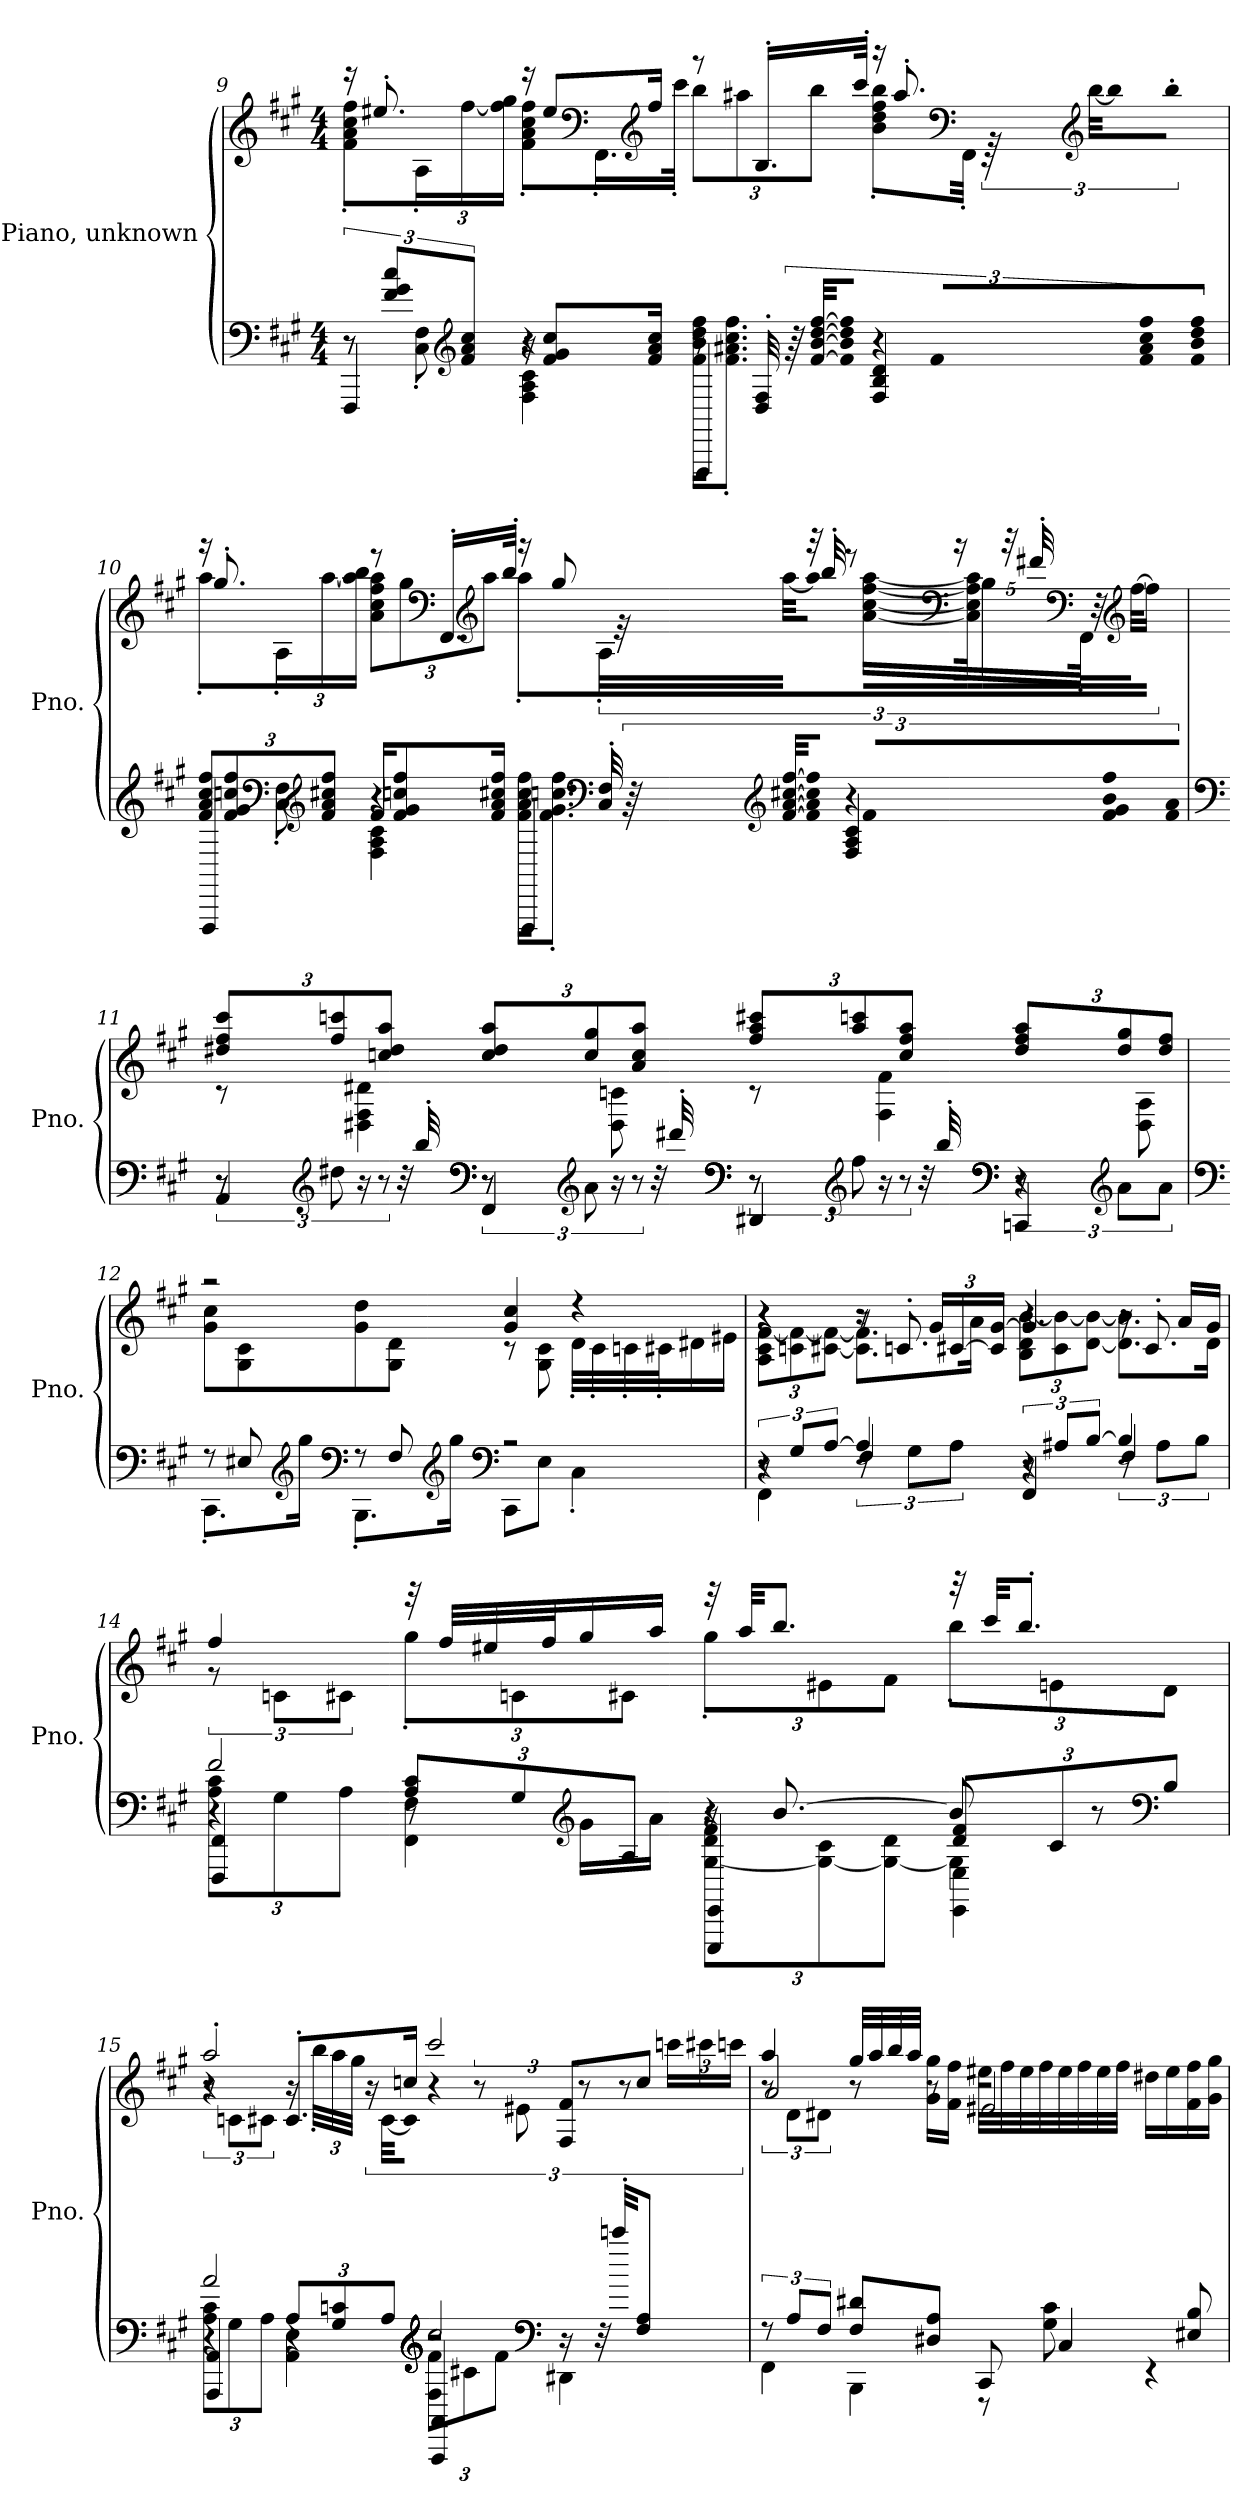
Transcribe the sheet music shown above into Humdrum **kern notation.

**kern	**kern
*part1	*part1
*staff2	*staff1
*I"Piano, unknown	*
*I'Pno.	*
!!LO:LB:g=z
*clefF4	*clefG2
*k[f#c#g#]	*k[f#c#g#]
*M4/4	*M4/4
=9	=9
*^	*^
*	*^	*	*
12r	8r	4FFF#/	16r	8f#\' 8a\' 8cc#\' 8ff#\'L
.	.	.	8.ee#X'/	.
12f#/ 12g#/ 12cc#/L	.	.	.	.
*	*	*	*	*Xbrackettup
.	8C#\' 8F#\'	.	.	24A'\L
*clefG2	*	*	*	*
12f#/ 12a/ 12cc#/J	.	.	.	[24ff#\
.	.	.	.	24ff#\] 24gg#\JJ
16r	4F#\ 4A\ 4c#\	4r	16r	8f#\' 8a\' 8cc#\' 8ff#\'L
8f#/ 8g#/ 8cc#/L	.	.	8ee#/L	.
*	*	*	*clefF4	*
.	.	.	.	16.FF#'\L
*	*	*	*clefG2	*
16f#/ 16a/ 16cc#/Jk	.	.	16ff#/Jk	.
.	.	.	.	32ccc#'\JJk
8r	16f#\ 16b\ 16dd\ 16ff#\KL	4FFF#/	8r	12bb\L
.	8.f#\' 8.a#X\' 8.cc#\' 8.ff#\'J	.	.	.
.	.	.	.	12aa#X\
32D/' 32F#/'	.	.	16.B'/LL	.
96r	.	.	.	.
[48f#/ [48b/ [48dd/ [48ff#/KLL	.	.	.	12bb\J
16f#/] 16b/] 16dd/] 16ff#/]JJ	.	.	.	.
.	.	.	32ccc#'/JJk	.
16f#/KL	4r	4F#/ 4B/ 4d/	16r	8b\' 8dd\' 8ff#\' 8bb\'L
8f#/ 8a#/ 8cc#/ 8ff#/	.	.	8.aa#'/	.
*	*	*	*clefF4	*
.	.	.	.	32FF#'\Jkk
*	*	*	*	*brackettup
.	.	.	.	96r
*	*	*	*clefG2	*
.	.	.	.	[48bb\LLL
16f#/ 16b/ 16dd/ 16ff#/Jk	.	.	.	32bb\]
.	.	.	.	32bb'\JJJ
!!LO:PB:g=z	!!
=10	=10	=10	=10	=10
*Xbrackettup	*	*	*	*
12f#/ 12a/ 12cc#/ 12ff#/L	8r	4FFF#/	16r	8aa'\L
.	.	.	8.gg#'/	.
12f#/ 12g#/ 12ccn/ 12ff#/	.	.	.	.
*clefF4	*	*	*	*
*	*	*	*	*Xbrackettup
.	8C#\' 8F#\'	.	.	24A'\L
*clefG2	*	*	*	*
12f#/ 12a/ 12cc#X/ 12ff#/J	.	.	.	[24aa\
.	.	.	.	24aa\] 24bb\JJ
16f#/KL	4F#\ 4A\ 4c#\	4r	8r	12a\ 12cc#\ 12ff#\ 12aa\L
8f#/ 8g#/ 8ccn/ 8ff#/	.	.	.	.
.	.	.	.	12gg#\
*	*	*	*clefF4	*
.	.	.	16.FF#'/LL	.
*	*	*	*clefG2	*
.	.	.	.	12aa\J
16f#/ 16a/ 16cc#X/ 16ff#/Jk	.	.	.	.
.	.	.	32bb'/JJk	.
8r	16f#\ 16a\ 16cc#\ 16ff#\KL	4FFF#/	16r	8aa'\L
.	8.f#\' 8.g#\' 8.ccn\' 8.ff#\'J	.	8gg#/	.
*clefF4	*	*	*	*
*	*	*	*	*brackettup
32C#/' 32F#/'	.	.	.	48A'\Jkk
.	.	.	.	48r
*brackettup	*	*	*	*
96r	.	.	.	.
*clefG2	*	*	*	*
[48f#/ [48a/ [48cc#X/ [48ff#/KLL	.	.	.	[48aa\KLL
16f#/] 16a/] 16cc#/] 16ff#/]JJ	.	.	32r	16aa\JJ]
.	.	.	32bb'/	.
16f#/KL	4r	4F#/ 4A/ 4c#/	8r	[20a\ [20cc#\ [20ff#\ [20aa\LL
.	.	.	.	40a\] 40cc#\] 40ff#\] 40aa\]K
8f#/ 8g#/ 8b/ 8ff#/	.	.	.	.
.	.	.	.	20gg#\
*	*	*	*clefF4	*
.	.	.	16r	40FF#'\JJk
.	.	.	.	40r
*	*	*	*clefG2	*
.	.	.	.	[40ff#\KLL
16f#/ 16a/Jk	.	.	32r	.
.	.	.	.	20ff#\JJ]
.	.	.	32ddd#X'/	.
!!LO:LB:g=z	!!
=11	=11	=11	=11	=11
*clefF4	*	*	*	*
*	*	*	*Xbrackettup	*
8r	12r	4AA/	12dd#X/ 12ff#/ 12ccc#/L	8r
*clefG2	*	*	*	*
.	12dd#X\	.	12ff#/ 12cccn/	.
16r	.	.	.	4D#X\ 4F#\ 4d#X\
.	12r	.	12ccn/ 12dd#/ 12aa/J	.
32r	.	.	.	.
32bb'/	.	.	.	.
*clefF4	*	*	*	*
8r	12r	4FF#/	12cc/ 12dd#/ 12aa/L	.
*clefG2	*	*	*	*
.	12a\	.	12cc/ 12gg#/	.
16r	.	.	.	8D#\ 8cn\
.	12r	.	12a/ 12cc/ 12aa/J	.
32r	.	.	.	.
32ddd#X'/	.	.	.	.
*clefF4	*	*	*	*
8r	12r	4DD#X/	12ff#/ 12aa/ 12ccc#X/L	8r
*clefG2	*	*	*	*
.	12ff#\	.	12aa/ 12cccn/	.
16r	.	.	.	4F#\ 4f#\
.	12r	.	12cc/ 12ff#/ 12aa/J	.
32r	.	.	.	.
32bb'/	.	.	.	.
*clefF4	*	*	*	*
4r	12r	4CCn/	12dd#/ 12ff#/ 12aa/L	.
*clefG2	*	*	*	*
.	12a\L	.	12dd#/ 12gg#/	.
.	.	.	.	8D#\ 8A\
.	12a\J	.	12dd#/ 12ff#/J	.
*v	*v	*v	*	*
!!LO:LB:g=z	!!
=12	=12	=12
*clefF4	*	*
*^	*	*
8r	8.CC#'\L	2r	8g#\ 8cc#\L
8E#X/	.	.	8G#\ 8c#\
*clefG2	*	*	*
.	16gg#\Jk	.	.
*clefF4	*	*	*
8r	8.BBB'\L	.	8g#\ 8dd\
8F#/	.	.	8G#\ 8d\J
*clefG2	*	*	*
.	16gg#\Jk	.	.
*clefF4	*	*	*
2r	8CC#\L	4g#/ 4cc#/	8r
.	8E#\J	.	8G#\ 8c#\
.	4C#'\	4r	32d'\LLL
.	.	.	32c#'\
.	.	.	32cn'\
.	.	.	32c#X'\J
.	.	.	16d#X\
.	.	.	16e#X\JJ
!!LO:LB:g=z
=13	=13	=13	=13
*	*^	*	*^
12r	4FF#\	4r	4r	12A\ 12c#\ [12f#\L	4r
12G#/L	.	.	.	12cn\ 12f#\_	.
[12A/J	.	.	.	[12c#X\ 12f#\_J	.
4A/]	12r	4F#/	8r	8.c#\] 8.f#\]L	16r
.	.	.	.	.	8.cn'/
.	12G#\L	.	.	.	.
.	.	.	24g#/LL	.	.
.	12A\J	.	[24c#X/	.	.
.	.	.	.	16a\Jk	.
.	.	.	24c#/] [24g#/JJ	.	.
12r	4r	4FF#/	4.g#/]	12B\ 12d\ [12b\L	4r
12A#X/L	.	.	.	12c#\ 12b\_	.
[12B/J	.	.	.	[12d\ 12b\_J	.
4B/]	12r	4F#/	.	8.d\] 8.b\]L	16r
.	.	.	.	.	8.c#'/
.	12A#\L	.	.	.	.
.	.	.	16a/LL	.	.
.	12B\J	.	.	.	.
.	.	.	16g#/JJ	16d\Jk	.
*	*v	*v	*	*	*
*	*	*	*v	*v
!!LO:LB:g=z
=14	=14	=14	=14
*	*Xbrackettup	*	*brackettup
*^	*^	*	*
2f#/	12A\ 12c#\L	4FFF#/ 4FF#/	4r	4ff#/	12r
.	12G#\	.	.	.	12cn\L
.	12A\J	.	.	.	12c#X\J
*	*	*	*	*	*Xbrackettup
.	8r	12A/ 12c#/L	4FF#\ 4F#\	32r	12gg#'\L
.	.	.	.	32ff#/LLL	.
.	.	.	.	32ee#X/	.
.	.	12G#/	.	.	12cn\
.	.	.	.	32ff#/J	.
*clefG2	*	*	*	*	*
.	16g#\LL	.	.	16gg#/	.
.	.	12A/J	.	.	12c#X\J
.	16a\JJ	.	.	16aa/JJ	.
16r	[12G#\ 12d\ 12f#\L	4EEE/ 4EE/	4r	32r	12gg#'\L
.	.	.	.	32aa/KKL	.
[8.b/	.	.	.	8.bb/J	.
.	12G#\_ 12c#\	.	.	.	12e#X\
.	12G#\_ 12d\J	.	.	.	12f#\J
8b/]	4G#\]	12d/ 12f#/L	4EE\ 4E\	32r	12bb'\L
.	.	.	.	32ccc#/KKL	.
.	.	.	.	8.bb'/J	.
.	.	12c#/	.	.	12en\
8r	.	.	.	.	.
*clefF4	*	*	*	*	*
.	.	12B/J	.	.	12d\J
!!LO:LB:g=z
=15	=15	=15	=15	=15	=15
*	*	*	*	*	*brackettup
*	*	*	*	*	*^
2a/	12A\ 12c#\L	4AAA/ 4AA/	4r	2aa'/	12r	4r
.	12G#\	.	.	.	12cn\L	.
.	12A\J	.	.	.	12c#X\J	.
.	4r	12A/L	4AA\ 4E\	.	16r	8.c#'/L
*	*	*	*	*	*Xbrackettup	*
.	.	.	.	.	48bb'\LLL	.
.	.	12G#/ 12cn/	.	.	48aa\	.
.	.	.	.	.	48gg#\JJJ	.
*	*	*	*	*	*brackettup	*
.	.	.	.	.	24r	.
.	.	12A/J	.	.	[48c#\KLL	.
.	.	.	.	.	16c#\JJ]	16ccn/Jk
*clefG2	*	*	*	*	*	*
2cc#/	12F#\ 12f#\L	4AAA/ 4AA/	2r	2ccc#/	12r	4r
.	12c#X\	.	.	.	12e#X\	.
.	12f#\J	.	.	.	12r	.
*clefF4	*	*	*	*	*	*
.	4DD#X\	16r	.	.	8r	8F#/ 8f#/L
.	.	32r	.	.	.	.
.	.	32cccn'/KKL	.	.	.	.
*	*	*	*	*	*Xbrackettup	*
.	.	8F#/ 8A/J	.	.	24cccn\LL	8cc/J
.	.	.	.	.	24ccc#X\	.
.	.	.	.	.	24cccn\JJ	.
*v	*v	*v	*v	*	*	*
!!LO:PB:g=z	!!	!!
=16	=16	=16	=16
*brackettup	*	*brackettup	*
*^	*	*	*
12r	4FF#\	4aa/	12r	2a/
12A/L	.	.	12d\L	.
12F#/J	.	.	12d#X\J	.
8F#/ 8d#X/L	4BBB\	32gg#/LLL	8r	.
.	.	32aa/	.	.
.	.	32bb/	.	.
.	.	32aa/JJJ	.	.
8D#X/ 8A/J	.	8r	16g#\ 16gg#\LL	.
.	.	.	16f#\ 16ff#\JJ	.
8CC#/	8r	2r	32ee#X\LLL	2e#X/
.	.	.	32ff#\	.
.	.	.	32ee#\	.
.	.	.	32ff#\	.
4C#/	8G#\ 8c#\	.	32ee#\	.
.	.	.	32ff#\	.
.	.	.	32ee#\	.
.	.	.	32ff#\JJJ	.
.	4r	.	16dd#X\LL	.
.	.	.	16ee#\	.
8E#X/ 8B/	.	.	16f#\ 16ff#\	.
.	.	.	16g#\ 16gg#\JJ	.
*v	*v	*	*	*
*	*v	*v	*v
=	=
*-	*-
